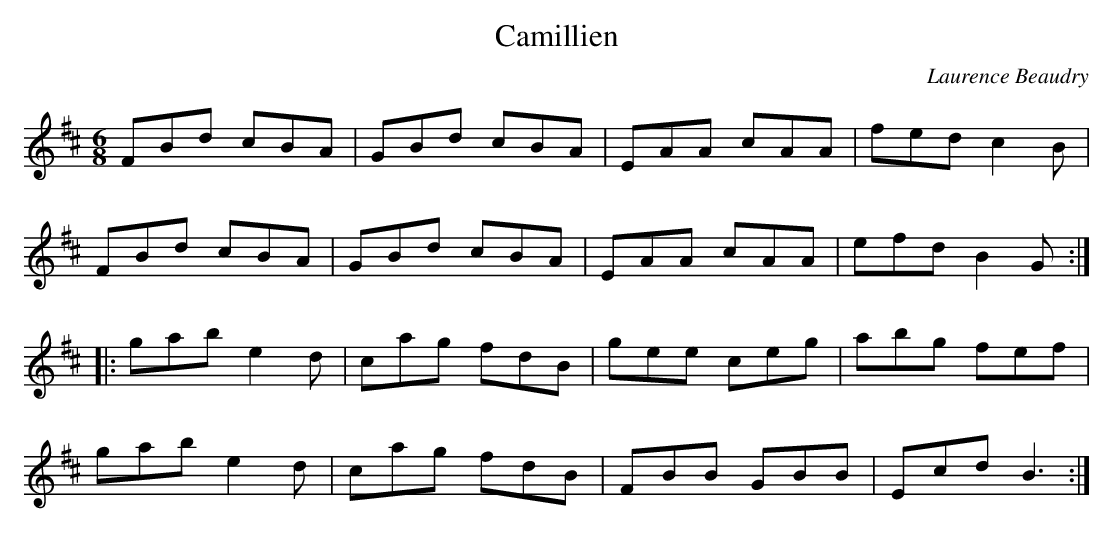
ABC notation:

X:1'1'
T:Camillien
C:Laurence Beaudry
M:6/8
L:1/8
K:Bm
FBd cBA | GBd cBA | EAA cAA | fed c2B |
FBd cBA | GBd cBA | EAA cAA | efd B2G ::
gab e2d | cag fdB | gee ceg | abg fef |
gab e2d | cag fdB | FBB GBB | Ecd B3 :|
